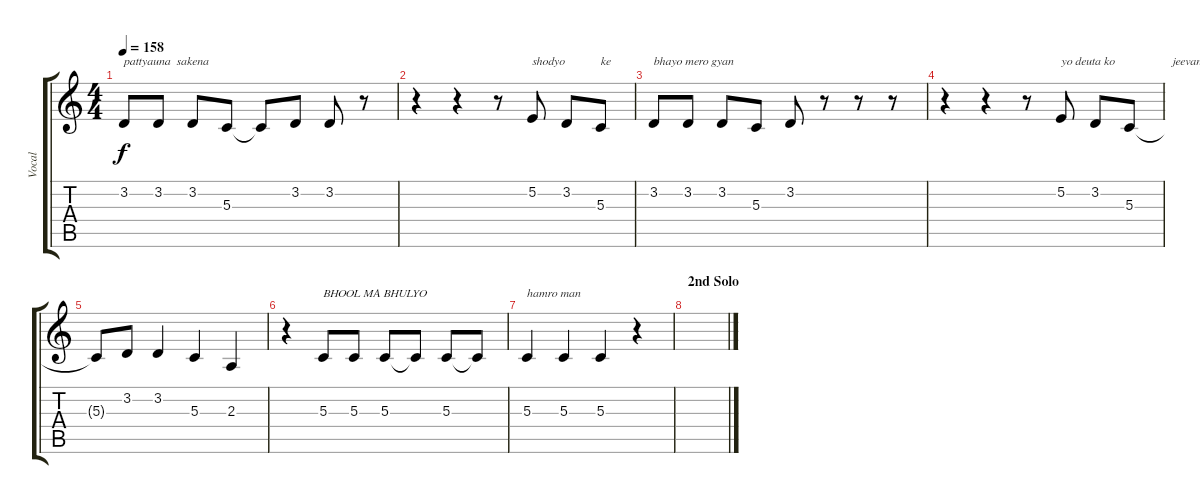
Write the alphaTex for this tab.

\track ("Vocal" "Vocal") {instrument bassoon}
\staff {score tabs}
\tuning (E4 B3 G3 D3 A2 E2) {hide}
\ts (4 4)
\tempo 158
\clef g2
\ks c
3.2.8{txt "pattyauna  sakena" dy f} 3.2.8 3.2.8 5.3.8 5.3{t}.8 3.2.8 3.2.8 r.8 |
r.4 r.4 r.8 5.2.8{txt "shodyo"} 3.2.8 5.3.8{txt "ke"} |
3.2.8{txt "bhayo mero gyan"} 3.2.8 3.2.8 5.3.8 3.2.8 r.8 r.8 r.8 |
r.4 r.4 r.8 5.2.8{txt "yo deuta ko                   jeevan lera"} 3.2.8 5.3.8 |
5.3{t}.8 3.2.8 3.2.4 5.3.4 2.3.4 |
r.4 5.3.8{txt "BHOOL MA BHULYO"} 5.3.8 5.3.8 5.3{t}.8 5.3.8 5.3{t}.8 |
5.3.4{txt "hamro man"} 5.3.4 5.3.4 r.4 |
\section ("" "2nd Solo")
